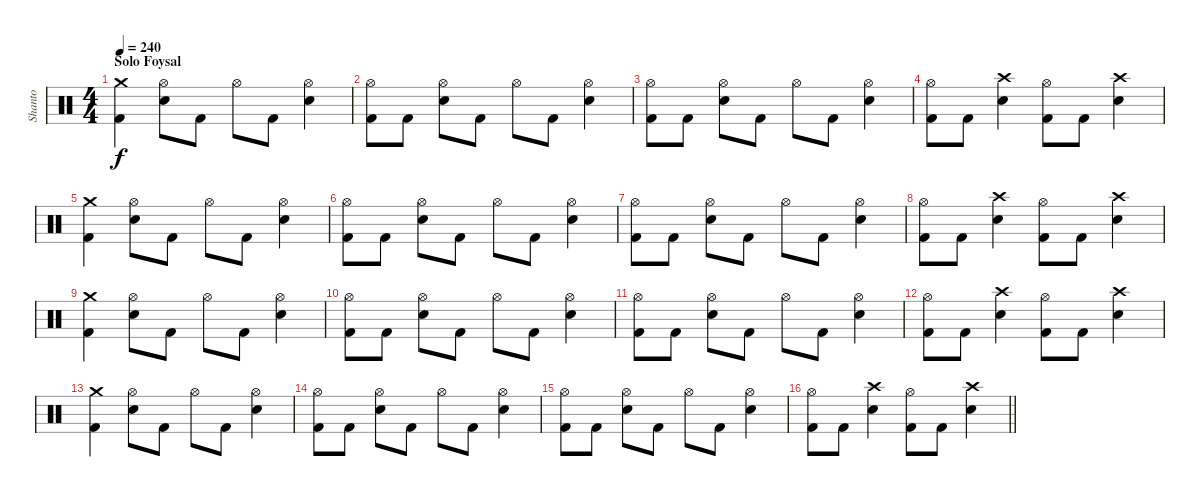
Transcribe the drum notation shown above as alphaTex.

\track ("Shanto" "Shanto") {instrument percussion}
\staff {score}
\articulation defaults
\ts (4 4)
\section ("" "Solo Foysal")
\tempo 240
\clef neutral
\ks c
("Crash medium (hit)" "Kick (hit) 2").4{dy f} ("Hi-Hat (open)" "Snare (hit) 2").8 "Kick (hit) 2".8 "Hi-Hat (open)".8 "Kick (hit) 2".8 ("Hi-Hat (open)" "Snare (hit) 2").4 |
("Hi-Hat (open)" "Kick (hit) 2").8 "Kick (hit) 2".8 ("Hi-Hat (open)" "Snare (hit) 2").8 "Kick (hit) 2".8 "Hi-Hat (open)".8 "Kick (hit) 2".8 ("Hi-Hat (open)" "Snare (hit) 2").4 |
("Hi-Hat (open)" "Kick (hit) 2").8 "Kick (hit) 2".8 ("Hi-Hat (open)" "Snare (hit) 2").8 "Kick (hit) 2".8 "Hi-Hat (open)".8 "Kick (hit) 2".8 ("Hi-Hat (open)" "Snare (hit) 2").4 |
("Hi-Hat (open)" "Kick (hit) 2").8 "Kick (hit) 2".8 ("Crash high (hit)" "Snare (hit) 2").4 ("Hi-Hat (open)" "Kick (hit) 2").8 "Kick (hit) 2".8 ("Crash high (hit)" "Snare (hit) 2").4 |
("Crash medium (hit)" "Kick (hit) 2").4 ("Hi-Hat (open)" "Snare (hit) 2").8 "Kick (hit) 2".8 "Hi-Hat (open)".8 "Kick (hit) 2".8 ("Hi-Hat (open)" "Snare (hit) 2").4 |
("Hi-Hat (open)" "Kick (hit) 2").8 "Kick (hit) 2".8 ("Hi-Hat (open)" "Snare (hit) 2").8 "Kick (hit) 2".8 "Hi-Hat (open)".8 "Kick (hit) 2".8 ("Hi-Hat (open)" "Snare (hit) 2").4 |
("Hi-Hat (open)" "Kick (hit) 2").8 "Kick (hit) 2".8 ("Hi-Hat (open)" "Snare (hit) 2").8 "Kick (hit) 2".8 "Hi-Hat (open)".8 "Kick (hit) 2".8 ("Hi-Hat (open)" "Snare (hit) 2").4 |
("Hi-Hat (open)" "Kick (hit) 2").8 "Kick (hit) 2".8 ("Crash high (hit)" "Snare (hit) 2").4 ("Hi-Hat (open)" "Kick (hit) 2").8 "Kick (hit) 2".8 ("Crash high (hit)" "Snare (hit) 2").4 |
("Crash medium (hit)" "Kick (hit) 2").4 ("Hi-Hat (open)" "Snare (hit) 2").8 "Kick (hit) 2".8 "Hi-Hat (open)".8 "Kick (hit) 2".8 ("Hi-Hat (open)" "Snare (hit) 2").4 |
("Hi-Hat (open)" "Kick (hit) 2").8 "Kick (hit) 2".8 ("Hi-Hat (open)" "Snare (hit) 2").8 "Kick (hit) 2".8 "Hi-Hat (open)".8 "Kick (hit) 2".8 ("Hi-Hat (open)" "Snare (hit) 2").4 |
("Hi-Hat (open)" "Kick (hit) 2").8 "Kick (hit) 2".8 ("Hi-Hat (open)" "Snare (hit) 2").8 "Kick (hit) 2".8 "Hi-Hat (open)".8 "Kick (hit) 2".8 ("Hi-Hat (open)" "Snare (hit) 2").4 |
("Hi-Hat (open)" "Kick (hit) 2").8 "Kick (hit) 2".8 ("Crash high (hit)" "Snare (hit) 2").4 ("Hi-Hat (open)" "Kick (hit) 2").8 "Kick (hit) 2".8 ("Crash high (hit)" "Snare (hit) 2").4 |
("Crash medium (hit)" "Kick (hit) 2").4 ("Hi-Hat (open)" "Snare (hit) 2").8 "Kick (hit) 2".8 "Hi-Hat (open)".8 "Kick (hit) 2".8 ("Hi-Hat (open)" "Snare (hit) 2").4 |
("Hi-Hat (open)" "Kick (hit) 2").8 "Kick (hit) 2".8 ("Hi-Hat (open)" "Snare (hit) 2").8 "Kick (hit) 2".8 "Hi-Hat (open)".8 "Kick (hit) 2".8 ("Hi-Hat (open)" "Snare (hit) 2").4 |
("Hi-Hat (open)" "Kick (hit) 2").8 "Kick (hit) 2".8 ("Hi-Hat (open)" "Snare (hit) 2").8 "Kick (hit) 2".8 "Hi-Hat (open)".8 "Kick (hit) 2".8 ("Hi-Hat (open)" "Snare (hit) 2").4 |
\barLineRight lightlight
("Hi-Hat (open)" "Kick (hit) 2").8 "Kick (hit) 2".8 ("Crash high (hit)" "Snare (hit) 2").4 ("Hi-Hat (open)" "Kick (hit) 2").8 "Kick (hit) 2".8 ("Crash high (hit)" "Snare (hit) 2").4
